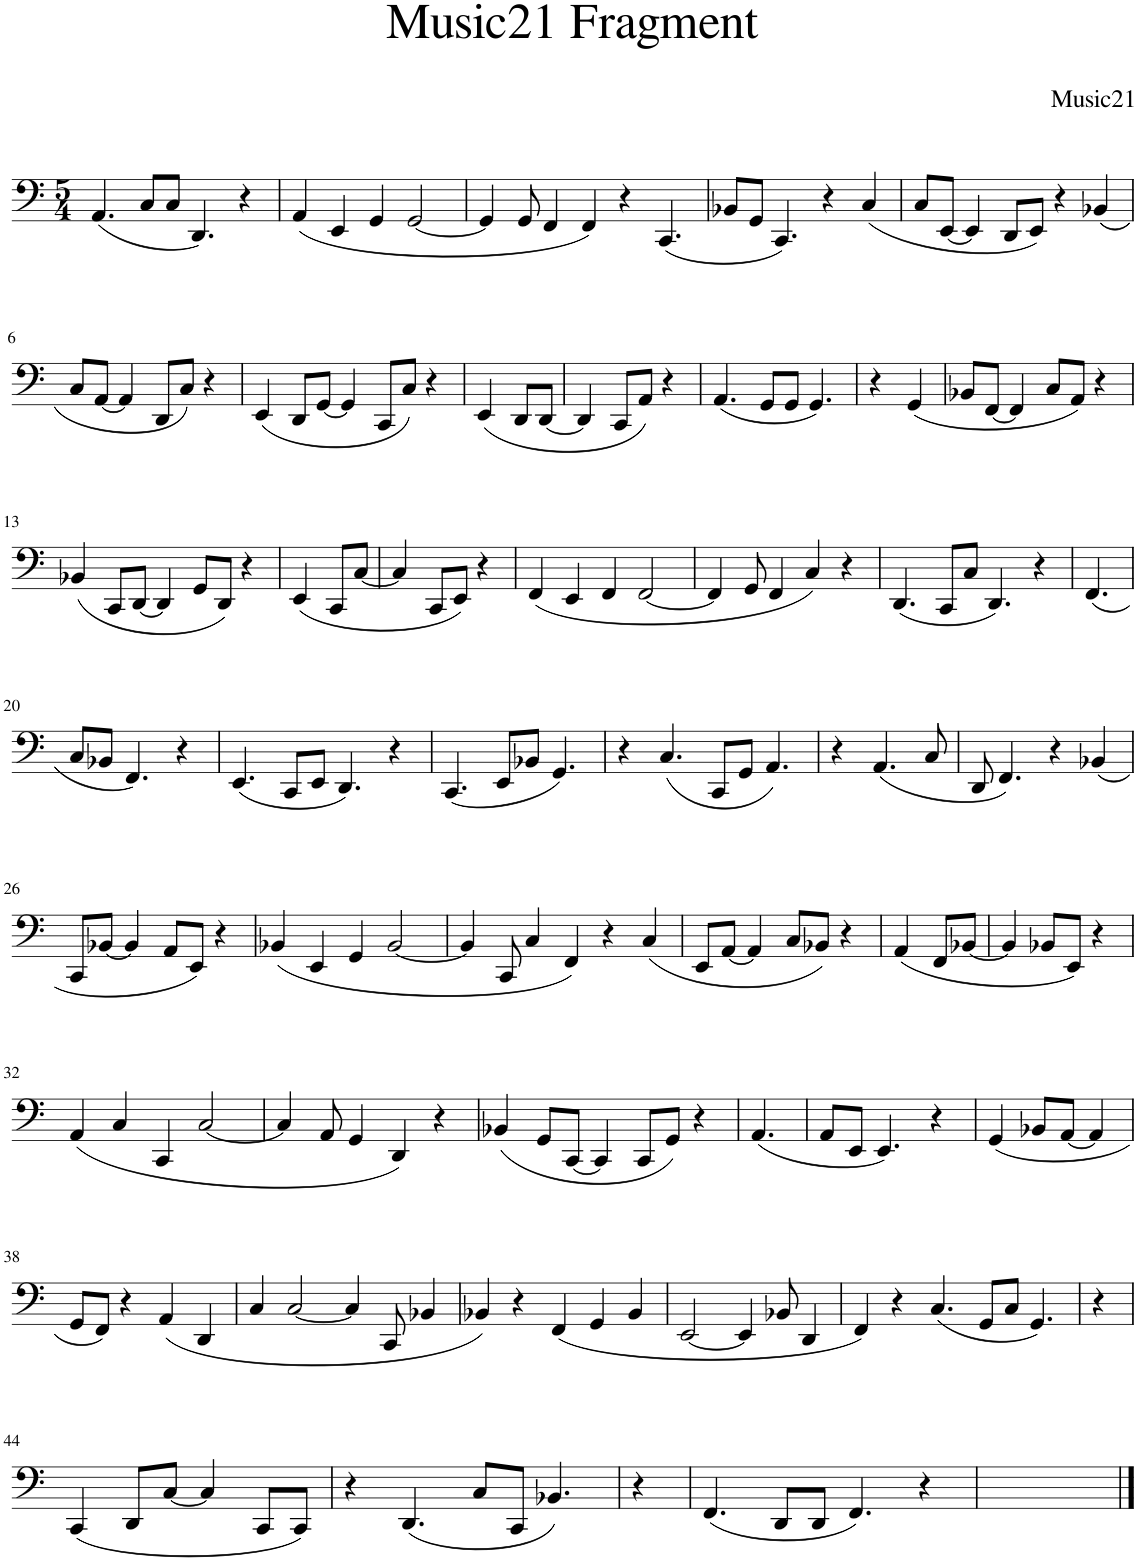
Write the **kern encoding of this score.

**kern
*part1
*staff1
*I"Piano
*I'Pno
*clefF4
*k[]
*M5/4
=1
(4.AA/
8C/L
8C/J
4.DD/)
4r
=2
(4AA/
4EE/
4GG/
[2GG/
=3
4GG/]
8GG/
4FF/
4FF/)
4r
([8CC/
=4
8BB-X/L
4CC/]
8GG/J
4.CC/)
4r
(4C/
=5
8C/L
[8EE/J
4EE/]
8DD/L
8EE/J)
4r
(4BB-X/
!!LO:LB:g=z
=6
8C/L
[8AA/J
4AA/]
8DD/L
8C/J)
4r
=7
(4EE/
8DD/L
[8GG/J
4GG/]
8CC/L
8C/J)
4r
=8
(4EE/
8DD/L
[8DD/J
=9
4DD/]
8CC/L
8AA/J)
4r
=10
(4.AA/
8GG/L
8GG/J
4.GG/)
=11
4r
(4GG/
=12
8BB-X/L
[8FF/J
4FF/]
8C/L
8AA/J)
4r
!!LO:LB:g=z
=13
(4BB-X/
8CC/L
[8DD/J
4DD/]
8GG/L
8DD/J)
4r
=14
(4EE/
8CC/L
[8C/J
=15
4C/]
8CC/L
8EE/J)
4r
=16
(4FF/
4EE/
4FF/
[2FF/
=17
4FF/]
8GG/
4FF/
4C/)
4r
=18
(4.DD/
8CC/L
8C/J
4.DD/)
4r
=19
(4.FF/
!!LO:LB:g=z
=20
8C/L
8BB-X/J
4.FF/)
4r
=21
(4.EE/
8CC/L
8EE/J
4.DD/)
4r
=22
(4.CC/
8EE/L
8BB-X/J
4.GG/)
=23
4r
(4.C/
8CC/L
8GG/J
4.AA/)
=24
4r
(4.AA/
8C/
=25
8DD/
4.FF/)
4r
(4BB-X/
!!LO:LB:g=z
=26
8CC/L
[8BB-X/J
4BB-/]
8AA/L
8EE/J)
4r
=27
(4BB-X/
4EE/
4GG/
[2BB-/
=28
4BB-/]
8CC/
4C/
4FF/)
4r
([8C/
=29
8EE/L
8C/]
[8AA/J
4AA/]
8C/L
8BB-X/J)
4r
=30
(4AA/
8FF/L
[8BB-X/J
=31
4BB-/]
8BB-X/L
8EE/J)
4r
!!LO:LB:g=z
=32
(4AA/
4C/
4CC/
[2C/
=33
4C/]
8AA/
4GG/
4DD/)
4r
=34
(4BB-X/
8GG/L
[8CC/J
4CC/]
8CC/L
8GG/J)
4r
=35
(4.AA/
=36
8AA/L
8EE/J
4.EE/)
4r
=37
(4GG/
8BB-X/L
[8AA/J
4AA/]
!!LO:LB:g=z
=38
8GG/L
8FF/J)
4r
(4AA/
4DD/
=39
4C/
[2C/
4C/]
8CC/
[8BB-X/
=40
4BB-X/)
8BB-/]
4r
(4FF/
4GG/
4BB-/
=41
[2EE/
4EE/]
8BB-X/
4DD/
=42
4FF/)
4r
(4.C/
8GG/L
8C/J
[8GG/)
=43
4r
4GG/]
!!LO:LB:g=z
=44
(4CC/
8DD/L
[8C/J
4C/]
8CC/L
8CC/J)
=45
4r
(4.DD/
8C/L
8CC/J
4.BB-X/)
=46
4r
=47
(4.FF/
8DD/L
8DD/J
4.FF/)
4r
=48
1ryy
4ryy
==
*-
